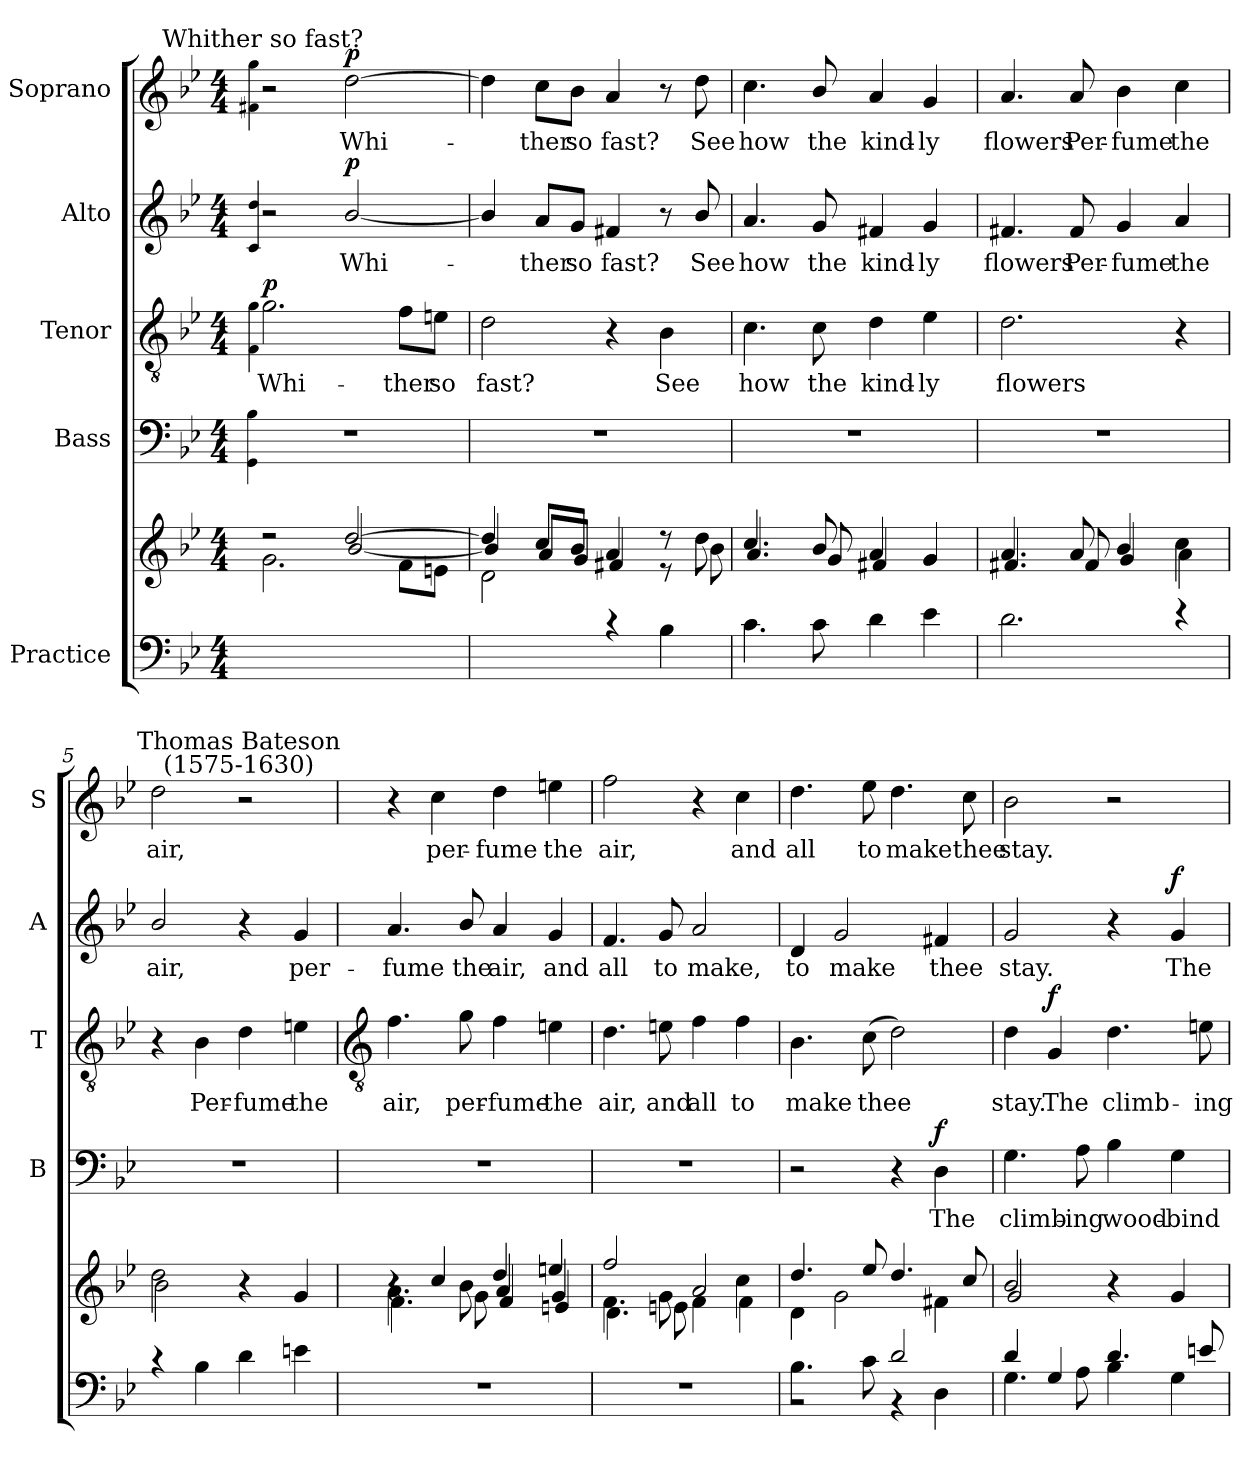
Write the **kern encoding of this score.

**kern	**kern	**kern	**text	**dynam	**kern	**text	**dynam	**kern	**text	**dynam	**kern	**text	**dynam
*part5	*part5	*part4	*part4	*part4	*part3	*part3	*part3	*part2	*part2	*part2	*part1	*part1	*part1
*staff6	*staff5	*staff4	*staff4	*staff4	*staff3	*staff3	*staff3	*staff2	*staff2	*staff2	*staff1	*staff1	*staff1
*I"Practice	*	*I"Bass	*	*	*I"Tenor	*	*	*I"Alto	*	*	*I"Soprano	*	*
*	*	*I'B	*	*	*I'T	*	*	*I'A	*	*	*I'S	*	*
*clefF4	*clefG2	*clefF4	*	*	*clefGv2	*	*	*clefG2	*	*	*clefG2	*	*
*k[b-e-]	*k[b-e-]	*k[b-e-]	*	*	*k[b-e-]	*	*	*k[b-e-]	*	*	*k[b-e-]	*	*
*B-:	*B-:	*B-:	*	*	*B-:	*	*	*B-:	*	*	*B-:	*	*
*M4/4	*M4/4	*M4/4	*	*	*M4/4	*	*	*M4/4	*	*	*M4/4	*	*
=1	=1	=1	=1	=1	=1	=1	=1	=1	=1	=1	=1	=1	=1
.	.	4qqGG 4qqB-	.	.	4qqF 4qqg	.	.	4qqc 4qqdd	.	.	4qqf#X 4qqgg	.	.
*	*^	*	*	*	*	*	*	*	*	*	*	*	*
*	*	*^	*	*	*	*	*	*	*	*	*	*	*	*
!	!	!	!	!	!	!	!	!	!	!	!	!	!LO:TX:a:cj:t=Whither so fast?	!	!
!	!	!	!	!	!	!	!	!LO:LY:b	!LO:DY:b	!	!	!	!	!	!
1ryy	2r	2ryy	2.g\	1r	.	.	2.g	Whi-	p	2r	.	.	2r	.	.
!	!	!	!	!	!	!	!	!	!	!	!LO:LY:b	!LO:DY:b	!	!LO:LY:b	!LO:DY:b
.	[2dd/	[2b-/	.	.	.	.	.	.	.	[2b-/	Whi-	p	[2dd	Whi-	p
!	!	!	!	!	!	!	!	!LO:LY:b	!	!	!	!	!	!	!
.	.	.	8f\L	.	.	.	8f\L	-ther	.	.	.	.	.	.	.
!	!	!	!	!	!	!	!	!LO:LY:b	!	!	!	!	!	!	!
.	.	.	8en\J	.	.	.	8en\J	so	.	.	.	.	.	.	.
=2	=2	=2	=2	=2	=2	=2	=2	=2	=2	=2	=2	=2	=2	=2	=2
*^	*	*	*	*	*	*	*	*	*	*	*	*	*	*	*
!	!	!	!	!	!	!	!	!	!LO:LY:b	!	!	!	!	!	!	!
2ryy	1ryy	4dd/]	4b-/]	2d\	1r	.	.	2d	fast?	.	4b-/]	.	.	4dd]	.	.
!	!	!	!	!	!	!	!	!	!	!	!	!LO:LY:b	!	!	!LO:LY:b	!
.	.	8cc/L	8a/L	.	.	.	.	.	.	.	8a/L	ther	.	8cc\L	ther	.
!	!	!	!	!	!	!	!	!	!	!	!	!LO:LY:b	!	!	!LO:LY:b	!
.	.	8b-/J	8g/J	.	.	.	.	.	.	.	8g/J	so	.	8b-\J	so	.
!	!	!	!	!	!	!	!	!	!	!	!	!LO:LY:b	!	!	!LO:LY:b	!
4r	.	4a/	4f#X/	2ryy	.	.	.	4r	.	.	4f#X	fast?	.	4a	fast?	.
!	!	!	!	!	!	!	!	!	!LO:LY:b	!	!	!	!	!	!	!
4B-\	.	8r	8r	.	.	.	.	4B-	See	.	8r	.	.	8r	.	.
!	!	!	!	!	!	!	!	!	!	!	!	!LO:LY:b	!	!	!LO:LY:b	!
.	.	8dd\	8b-\	.	.	.	.	.	.	.	8b-/	See	.	8dd	See	.
*	*	*	*v	*v	*	*	*	*	*	*	*	*	*	*	*	*
=3	=3	=3	=3	=3	=3	=3	=3	=3	=3	=3	=3	=3	=3	=3	=3
!	!	!	!	!	!	!	!	!LO:LY:b	!	!	!LO:LY:b	!	!	!LO:LY:b	!
4.c\	1ryy	4.cc/	4.a/	1r	.	.	4.c	how	.	4.a	how	.	4.cc\	how	.
!	!	!	!	!	!	!	!	!LO:LY:b	!	!	!LO:LY:b	!	!	!LO:LY:b	!
8c\	.	8b-/	8g/	.	.	.	8c	the	.	8g	the	.	8b-/	the	.
!	!	!	!	!	!	!	!	!LO:LY:b	!	!	!LO:LY:b	!	!	!LO:LY:b	!
4d\	.	4a/	4f#X/	.	.	.	4d	kind-	.	4f#X	kind-	.	4a	kind-	.
!	!	!	!	!	!	!	!	!LO:LY:b	!	!	!LO:LY:b	!	!	!LO:LY:b	!
4e-\	.	4g/	4g/	.	.	.	4e-	-ly	.	4g	-ly	.	4g	-ly	.
=4	=4	=4	=4	=4	=4	=4	=4	=4	=4	=4	=4	=4	=4	=4	=4
!	!	!	!	!	!	!	!	!LO:LY:b	!	!	!LO:LY:b	!	!	!LO:LY:b	!
2.d\	1ryy	4.a/	4.f#X/	1r	.	.	2.d	flowers	.	4.f#X	flowers	.	4.a	flowers	.
!	!	!	!	!	!	!	!	!	!	!	!LO:LY:b	!	!	!LO:LY:b	!
.	.	8a/	8f#/	.	.	.	.	.	.	8f#	Per-	.	8a	Per-	.
!	!	!	!	!	!	!	!	!	!	!	!LO:LY:b	!	!	!LO:LY:b	!
.	.	4b-/	4g/	.	.	.	.	.	.	4g	-fume	.	4b-	-fume	.
!	!	!	!	!	!	!	!	!	!	!	!LO:LY:b	!	!	!LO:LY:b	!
4r	.	4cc\	4a\	.	.	.	4r	.	.	4a	the	.	4cc\	the	.
=5	=5	=5	=5	=5	=5	=5	=5	=5	=5	=5	=5	=5	=5	=5	=5
!	!	!	!	!	!	!	!	!	!	!	!LO:LY:b	!	!	!LO:LY:b	!
4r	1ryy	2dd\	2b-\	1r	.	.	4r	.	.	2b-/	air,	.	2dd	air,	.
!	!	!	!	!	!	!	!	!LO:LY:b	!	!	!	!	!	!	!
4B-\	.	.	.	.	.	.	4B-	Per-	.	.	.	.	.	.	.
!	!	!	!	!	!	!	!	!	!	!	!	!	!LO:TX:a:cj:t=Thomas Bateson\n(1575-1630)	!	!
!	!	!	!	!	!	!	!	!LO:LY:b	!	!	!	!	!	!	!
4d\	.	2ryy	4r	.	.	.	4d	-fume	.	4r	.	.	2r	.	.
!	!	!	!	!	!	!	!	!LO:LY:b	!	!	!LO:LY:b	!	!	!	!
4en\	.	.	4g/	.	.	.	4en	the	.	4g	per-	.	.	.	.
*v	*v	*	*	*	*	*	*	*	*	*	*	*	*	*	*
*	*v	*v	*	*	*	*	*	*	*	*	*	*	*	*
!!LO:LB:g=z
=6	=6	=6	=6	=6	=6	=6	=6	=6	=6	=6	=6	=6	=6
*	*	*	*	*	*clefGv2	*	*	*	*	*	*	*	*
*	*^	*	*	*	*	*	*	*	*	*	*	*	*
*	*	*^	*	*	*	*	*	*	*	*	*	*	*	*
!	!	!	!	!	!	!	!	!LO:LY:b	!	!	!LO:LY:b	!	!	!	!
1r	4r	4.a\	4.f\	1r	.	.	4.f	air,	.	4.a	-fume	.	4r	.	.
!	!	!	!	!	!	!	!	!	!	!	!	!	!	!LO:LY:b	!
.	4cc/	.	.	.	.	.	.	.	.	.	.	.	4cc	per-	.
!	!	!	!	!	!	!	!	!LO:LY:b	!	!	!LO:LY:b	!	!	!	!
.	.	8b-	8g\	.	.	.	8g	per-	.	8b-/	the	.	.	.	.
!	!	!	!	!	!	!	!	!LO:LY:b	!	!	!LO:LY:b	!	!	!LO:LY:b	!
.	4dd/	4a/	4f/	.	.	.	4f	-fume	.	4a	air,	.	4dd	-fume	.
!	!	!	!	!	!	!	!	!LO:LY:b	!	!	!LO:LY:b	!	!	!LO:LY:b	!
.	4een/	4g/	4en/	.	.	.	4en	the	.	4g	and	.	4een	the	.
=7	=7	=7	=7	=7	=7	=7	=7	=7	=7	=7	=7	=7	=7	=7	=7
!	!	!	!	!	!	!	!	!LO:LY:b	!	!	!LO:LY:b	!	!	!LO:LY:b	!
1r	2ff/	4.f\	4.d\	1r	.	.	4.d	air,	.	4.f	all	.	2ff	air,	.
!	!	!	!	!	!	!	!	!LO:LY:b	!	!	!LO:LY:b	!	!	!	!
.	.	8g	8en\	.	.	.	8en	and	.	8g	to	.	.	.	.
!	!	!	!	!	!	!	!	!LO:LY:b	!	!	!LO:LY:b	!	!	!	!
.	4ryy	2a/	4f\	.	.	.	4f	all	.	2a	make,	.	4r	.	.
!	!	!	!	!	!	!	!	!LO:LY:b	!	!	!	!	!	!LO:LY:b	!
.	4cc\	.	4f\	.	.	.	4f	to	.	.	.	.	4cc	and	.
=8	=8	=8	=8	=8	=8	=8	=8	=8	=8	=8	=8	=8	=8	=8	=8
*^	*	*	*	*	*	*	*	*	*	*	*	*	*	*	*
!	!	!	!	!	!	!	!	!	!LO:LY:b	!	!	!LO:LY:b	!	!	!LO:LY:b	!
*	*	*	*v	*v	*	*	*	*	*	*	*	*	*	*	*	*
4.B-\	2r	4.dd/	4d\	2r	.	.	4.B-	make	.	4d	to	.	4.dd	all	.
!	!	!	!	!	!	!	!	!	!	!	!LO:LY:b	!	!	!	!
.	.	.	2g\	.	.	.	.	.	.	2g	make	.	.	.	.
!	!	!	!	!	!	!	!	!LO:LY:b	!	!	!	!	!	!LO:LY:b	!
8c\	.	8ee-/	.	.	.	.	(>8c	thee	.	.	.	.	8ee-	to	.
!	!	!	!	!	!	!	!	!	!	!	!	!	!	!LO:LY:b	!
2d/	4r	4.dd/	.	4r	.	.	2d)	.	.	.	.	.	4.dd	make	.
!	!	!	!	!	!LO:LY:b	!LO:DY:b	!	!	!	!	!LO:LY:b	!	!	!	!
.	4D\	.	4f#X\	4D	The	f	.	.	.	4f#X	thee	.	.	.	.
!	!	!	!	!	!	!	!	!	!	!	!	!	!	!LO:LY:b	!
.	.	8cc/	.	.	.	.	.	.	.	.	.	.	8cc\	thee	.
=9	=9	=9	=9	=9	=9	=9	=9	=9	=9	=9	=9	=9	=9	=9	=9
!	!	!	!	!	!LO:LY:b	!	!	!LO:LY:b	!	!	!LO:LY:b	!	!	!LO:LY:b	!
4d/	4.G\	2b-/	2g/	4.G	climb-	.	4d	stay.	.	2g	stay.	.	2b-	stay.	.
!	!	!	!	!	!	!	!	!LO:LY:b	!LO:DY:b	!	!	!	!	!	!
4G/	.	.	.	.	.	.	4G	The	f	.	.	.	.	.	.
!	!	!	!	!	!LO:LY:b	!	!	!	!	!	!	!	!	!	!
.	8A\	.	.	8A	-ing	.	.	.	.	.	.	.	.	.	.
!	!	!	!	!	!LO:LY:b	!	!	!LO:LY:b	!	!	!	!	!	!	!
4.d/	4B-\	2ryy	4r	4B-	wood-	.	4.d	climb-	.	4r	.	.	2r	.	.
!	!	!	!	!	!LO:LY:b	!	!	!	!	!	!LO:LY:b	!LO:DY:b	!	!	!
.	4G\	.	4g/	4G	-bind	.	.	.	.	4g	The	f	.	.	.
!	!	!	!	!	!	!	!	!LO:LY:b	!	!	!	!	!	!	!
8en/	.	.	.	.	.	.	8en	-ing	.	.	.	.	.	.	.
*v	*v	*	*	*	*	*	*	*	*	*	*	*	*	*	*
*	*v	*v	*	*	*	*	*	*	*	*	*	*	*	*
=	=	=	=	=	=	=	=	=	=	=	=	=	=
*-	*-	*-	*-	*-	*-	*-	*-	*-	*-	*-	*-	*-	*-
